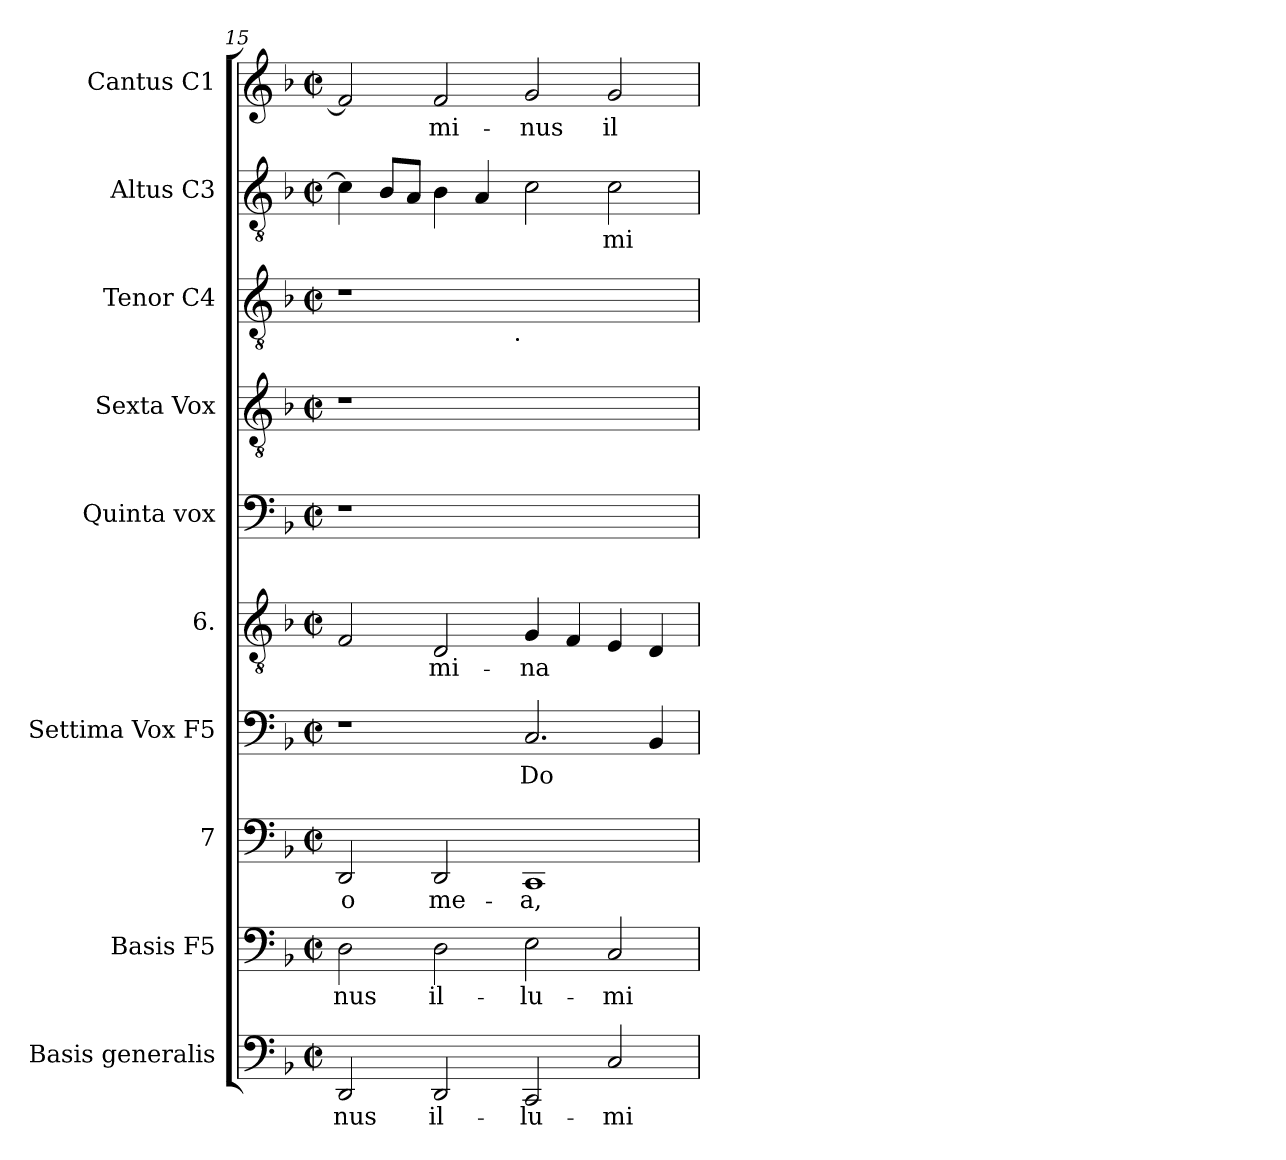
**kern	**text	**kern	**text	**kern	**text	**kern	**text	**kern	**text	**kern	**kern	**kern	**kern	**text	**kern	**text
*part10	*part10	*part9	*part9	*part8	*part8	*part7	*part7	*part6	*part6	*part5	*part4	*part3	*part2	*part2	*part1	*part1
*staff10	*staff10	*staff9	*staff9	*staff8	*staff8	*staff7	*staff7	*staff6	*staff6	*staff5	*staff4	*staff3	*staff2	*staff2	*staff1	*staff1
*I"Basis  generalis	*	*I"Basis  F5	*	*I"7	*	*I"Settima  Vox F5	*	*I"6.	*	*I"Quinta  vox	*I"Sexta  Vox	*I"Tenor  C4	*I"Altus  C3	*	*I"Cantus  C1	*
*	*	*I'B	*	*	*	*	*	*	*	*	*	*I'T	*I'A	*	*I'C	*
*clefF4	*	*clefF4	*	*clefF4	*	*clefF4	*	*clefGv2	*	*clefF4	*clefGv2	*clefGv2	*clefGv2	*	*clefG2	*
*k[b-]	*	*k[b-]	*	*k[b-]	*	*k[b-]	*	*k[b-]	*	*k[b-]	*k[b-]	*k[b-]	*k[b-]	*	*k[b-]	*
*F:	*	*F:	*	*F:	*	*F:	*	*F:	*	*F:	*F:	*F:	*F:	*	*F:	*
*M2/2	*	*M2/2	*	*M2/2	*	*M2/2	*	*M2/2	*	*M2/2	*M2/2	*M2/2	*M2/2	*	*M2/2	*
*met(c|)	*	*met(c|)	*	*met(c|)	*	*met(c|)	*	*met(c|)	*	*met(c|)	*met(c|)	*met(c|)	*met(c|)	*	*met(c|)	*
=15	=15	=15	=15	=15	=15	=15	=15	=15	=15	=15	=15	=15	=15	=15	=15	=15
!	!LO:LY:a:cj	!	!LO:LY:b:cj	!	!LO:LY:b:cj	!	!	!	!LO:LY:b:cj	!	!	!	!	!LO:LY:b:cj	!	!LO:LY:b:cj
*	*	*	*	*	*	*	*	*	*	*	*	*^	*	*	*	*
2DD/	-nus	2D\	-nus	2DD/	-o	1r	.	2F/	--	1r	1r	1r	2ryy	4c\]	--	2f/]	--
!	!	!	!	!	!	!	!	!	!	!	!	!	!	!	!LO:LY:b:cj	!	!
.	.	.	.	.	.	.	.	.	.	.	.	.	.	8B-/L	--	.	.
!	!	!	!	!	!	!	!	!	!	!	!	!	!	!	!LO:LY:b:cj	!	!
.	.	.	.	.	.	.	.	.	.	.	.	.	.	8A/J	--	.	.
!	!LO:LY:a:cj	!	!LO:LY:b:cj	!	!LO:LY:b:cj	!	!	!	!LO:LY:b:cj	!	!	!	!	!	!LO:LY:b:cj	!	!LO:LY:b:cj
2DD/	il-	2D\	il-	2DD/	me-	.	.	2D/	-mi-	.	.	.	4...ryy	4B-\	--	2f/	-mi-
!	!	!	!	!	!	!	!	!	!	!	!	!	!	!	!LO:LY:b:cj	!	!
.	.	.	.	.	.	.	.	.	.	.	.	.	.	4A/	--	.	.
!	!	!	!	!	!	!	!	!	!	!	!	!	!LO:TX:b:t=.	!	!	!	!
.	.	.	.	.	.	.	.	.	.	.	.	.	1ryy	.	.	.	.
!	!LO:LY:a:cj	!	!LO:LY:b:cj	!	!LO:LY:b:cj	!	!LO:LY:b:cj	!	!LO:LY:b:cj	!	!	!	!	!	!LO:LY:b:cj	!	!LO:LY:b:cj
2CC/	-lu-	2E\	-lu-	1CC	-a,	2.C/	Do-	4G/	-na-	1ryy	1ryy	1ryy	.	2c\	--	2g/	-nus
!	!	!	!	!	!	!	!	!	!LO:LY:b:cj	!	!	!	!	!	!	!	!
.	.	.	.	.	.	.	.	4F/	--	.	.	.	.	.	.	.	.
!	!LO:LY:a:cj	!	!LO:LY:b:cj	!	!	!	!	!	!LO:LY:b:cj	!	!	!	!	!	!LO:LY:b:cj	!	!LO:LY:b:cj
2C/	-mi-	2C/	-mi-	.	.	.	.	4E/	--	.	.	.	.	2c\	-mi-	2g/	il-
!	!	!	!	!	!	!	!LO:LY:b:cj	!	!LO:LY:b:cj	!	!	!	!	!	!	!	!
.	.	.	.	.	.	4BB-/	--	4D/	--	.	.	.	.	.	.	.	.
.	.	.	.	.	.	.	.	.	.	.	.	.	32ryy	.	.	.	.
*	*	*	*	*	*	*	*	*	*	*	*	*v	*v	*	*	*	*
=	=	=	=	=	=	=	=	=	=	=	=	=	=	=	=	=
*-	*-	*-	*-	*-	*-	*-	*-	*-	*-	*-	*-	*-	*-	*-	*-	*-
